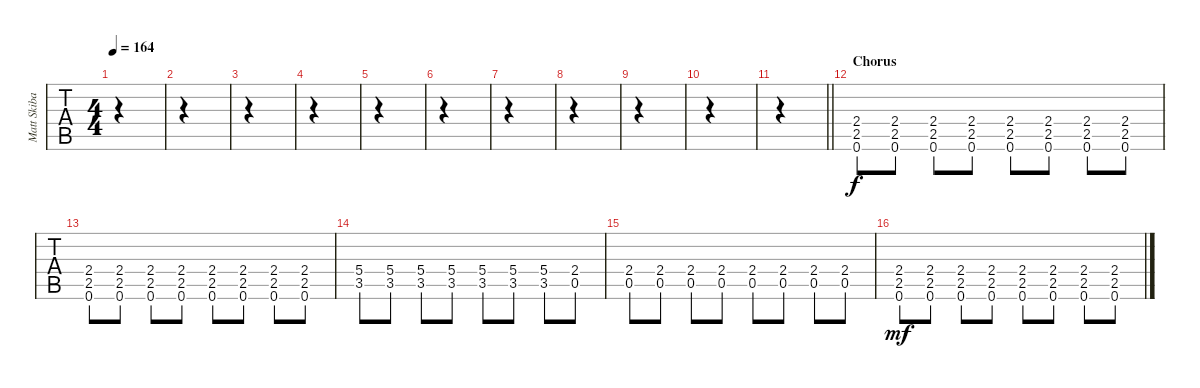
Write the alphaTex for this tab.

\track ("Matt Skiba - Guitar Three" "Matt Skiba") {instrument distortionguitar}
\staff {tabs}
\tuning (E4 B3 G3 D3 A2 E2) {hide}
\ts (4 4)
\tempo 164
\clef g2
\ks eminor
|
|
|
|
|
|
|
|
|
|
\barLineRight lightlight
|
\section ("" "Chorus")
(2.4 2.5 0.6).8{dy f volume 8} (2.4 2.5 0.6).8 (2.4 2.5 0.6).8 (2.4 2.5 0.6).8 (2.4 2.5 0.6).8 (2.4 2.5 0.6).8 (2.4 2.5 0.6).8 (2.4 2.5 0.6).8 |
(2.4 2.5 0.6).8 (2.4 2.5 0.6).8 (2.4 2.5 0.6).8 (2.4 2.5 0.6).8 (2.4 2.5 0.6).8 (2.4 2.5 0.6).8 (2.4 2.5 0.6).8 (2.4 2.5 0.6).8 |
(5.4 3.5).8 (5.4 3.5).8 (5.4 3.5).8 (5.4 3.5).8 (5.4 3.5).8 (5.4 3.5).8 (5.4 3.5).8 (2.4 0.5).8 |
(2.4 0.5).8 (2.4 0.5).8 (2.4 0.5).8 (2.4 0.5).8 (2.4 0.5).8 (2.4 0.5).8 (2.4 0.5).8 (2.4 0.5).8 |
(2.4 2.5 0.6).8{dy mf} (2.4 2.5 0.6).8 (2.4 2.5 0.6).8 (2.4 2.5 0.6).8 (2.4 2.5 0.6).8 (2.4 2.5 0.6).8 (2.4 2.5 0.6).8 (2.4 2.5 0.6).8
